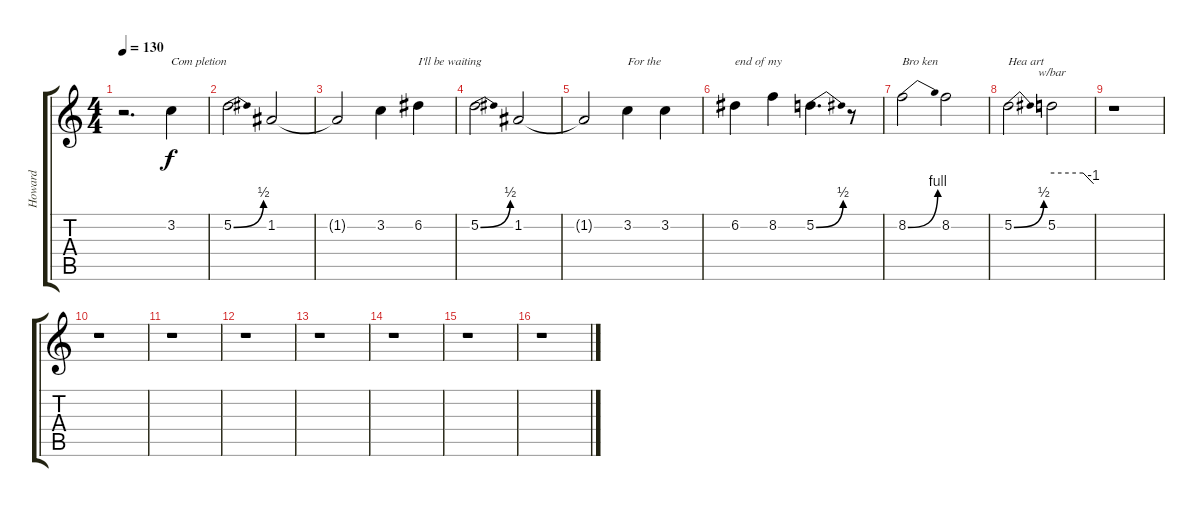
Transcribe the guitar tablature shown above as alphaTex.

\track ("Howard " "Howard ") {solo instrument distortionguitar}
\staff {score tabs}
\tuning (D4 A3 F3 C3 G2 C2) {hide}
\ts (4 4)
\tempo 130
\clef g2
\ks c
r.2{d dy f} 3.2.4{txt "Com pletion"} |
5.2{be (bend 0 0 60 2)}.2 1.2.2 |
1.2{t}.2 3.2.4 6.2.4{txt "I'll be waiting"} |
5.2{be (bend 0 0 60 2)}.2 1.2.2 |
1.2{t}.2 3.2.4{txt "For the"} 3.2.4 |
6.2.4{txt "end of my"} 8.2.4 5.2{be (bend 0 0 60 2)}.4{d} r.8 |
8.2{be (bend 0 0 60 4)}.2{txt "Bro ken"} 8.2.2 |
5.2{be (bend 0 0 60 2)}.2{txt "Hea art"} 5.2.2{tbe (custom default 0 0 45 0 60 -4)} |
r.1 |
r.1 |
r.1 |
r.1 |
r.1 |
r.1 |
r.1 |
r.1
